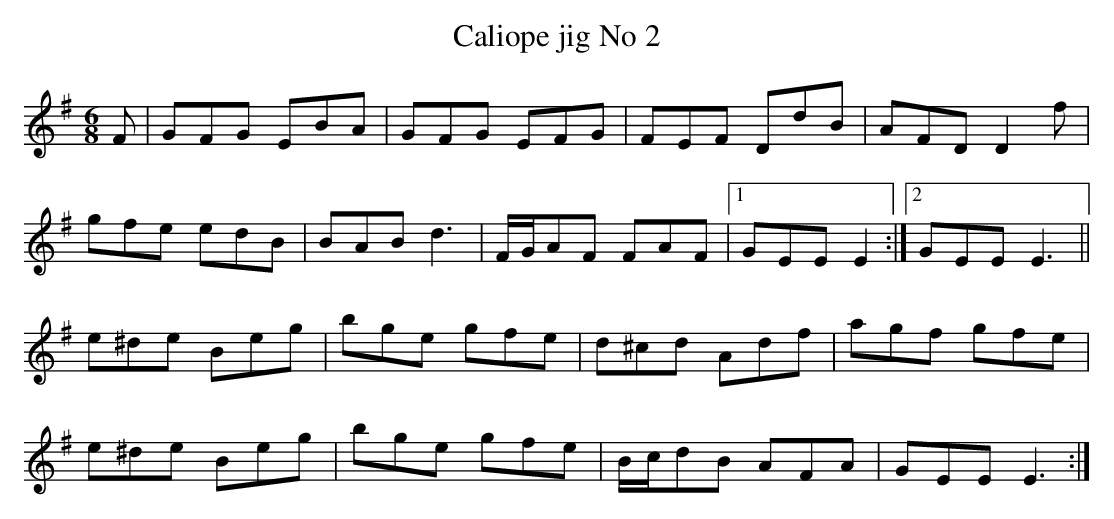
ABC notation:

X:1
T:Caliope jig No 2
M:6/8
L:1/8
K:G
F|GFG EBA|GFG EFG|FEF DdB|AFD D2f|!
gfe edB|BAB d3|F/2G/2AF FAF|1 GEE E2:|2 GEE E3||!
e^de Beg|bge gfe|d^cd Adf|agf gfe|!
e^de Beg|bge gfe|B/2c/2dB AFA|GEE E3:|!
